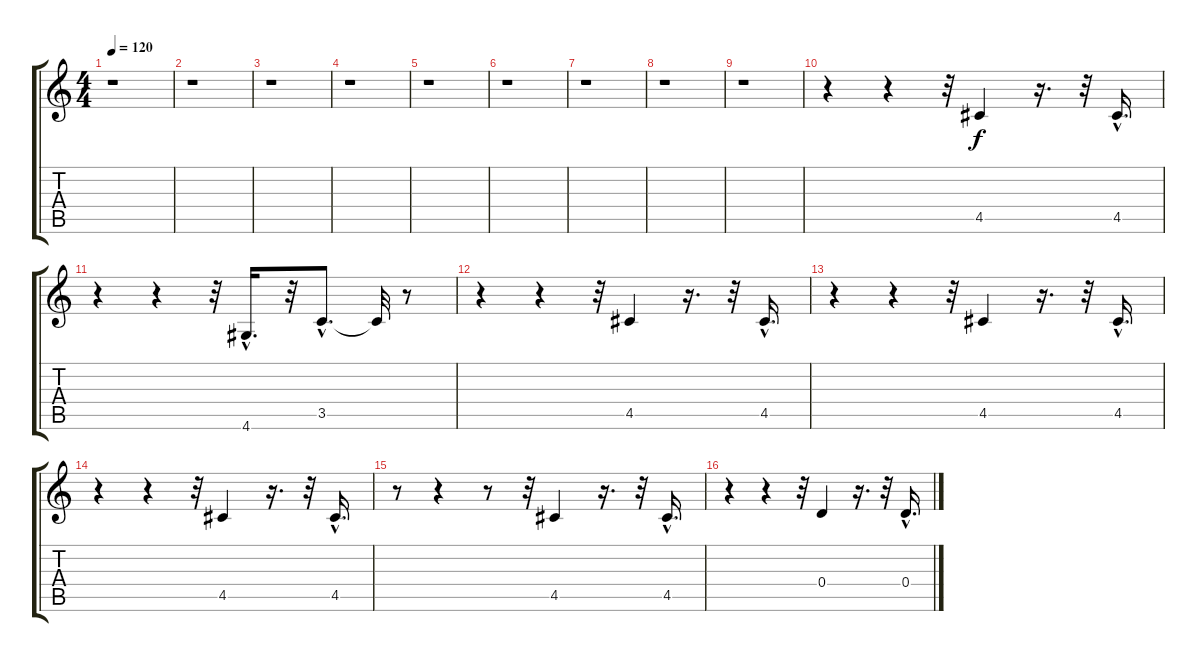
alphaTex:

\track "" {instrument overdrivenguitar}
\staff {score tabs}
\tuning (E4 B3 G3 D3 A2 E2) {hide}
\ts (4 4)
\tempo 120
\clef g2
\ks c
r.1{dy f} |
r.1 |
r.1 |
r.1 |
r.1 |
r.1 |
r.1 |
r.1 |
r.1 |
r.4 r.4 r.32 4.5.4 r.16{d} r.32 4.5{hac}.16{d} |
r.4 r.4 r.32 4.6{hac}.16{d} r.32 3.5{hac}.8{d} 3.5{t}.32 r.8 |
r.4 r.4 r.32 4.5.4 r.16{d} r.32 4.5{hac}.16{d} |
r.4 r.4 r.32 4.5.4 r.16{d} r.32 4.5{hac}.16{d} |
r.4 r.4 r.32 4.5.4 r.16{d} r.32 4.5{hac}.16{d} |
r.8 r.4 r.8 r.32 4.5.4 r.16{d} r.32 4.5{hac}.16{d} |
r.4 r.4 r.32 0.4.4 r.16{d} r.32 0.4{hac}.16{d}
